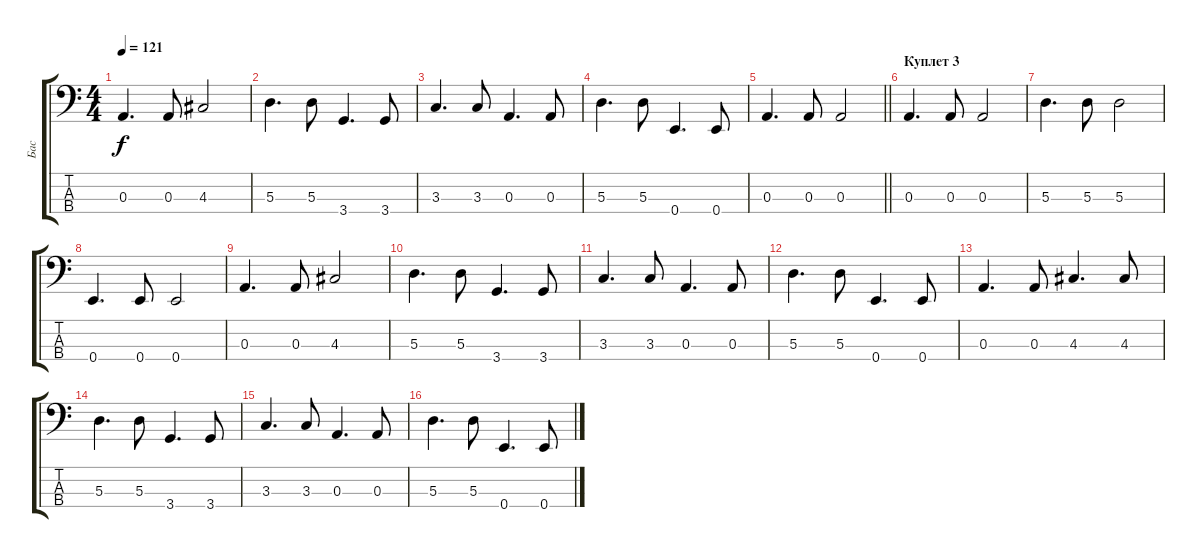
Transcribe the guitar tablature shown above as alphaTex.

\track ("Бас" "Бас") {instrument electricbassfinger}
\staff {score tabs}
\tuning (G2 D2 A1 E1) {hide}
\ts (4 4)
\tempo 121
\clef f4
\ks c
0.3.4{d dy f} 0.3.8 4.3.2 |
5.3.4{d} 5.3.8 3.4.4{d} 3.4.8 |
3.3.4{d} 3.3.8 0.3.4{d} 0.3.8 |
5.3.4{d} 5.3.8 0.4.4{d} 0.4.8 |
\barLineRight lightlight
0.3.4{d} 0.3.8 0.3.2 |
\section ("" "Куплет 3")
0.3.4{d} 0.3.8 0.3.2 |
5.3.4{d} 5.3.8 5.3.2 |
0.4.4{d} 0.4.8 0.4.2 |
0.3.4{d} 0.3.8 4.3.2 |
5.3.4{d} 5.3.8 3.4.4{d} 3.4.8 |
3.3.4{d} 3.3.8 0.3.4{d} 0.3.8 |
5.3.4{d} 5.3.8 0.4.4{d} 0.4.8 |
0.3.4{d} 0.3.8 4.3.4{d} 4.3.8 |
5.3.4{d} 5.3.8 3.4.4{d} 3.4.8 |
3.3.4{d} 3.3.8 0.3.4{d} 0.3.8 |
5.3.4{d} 5.3.8 0.4.4{d} 0.4.8
